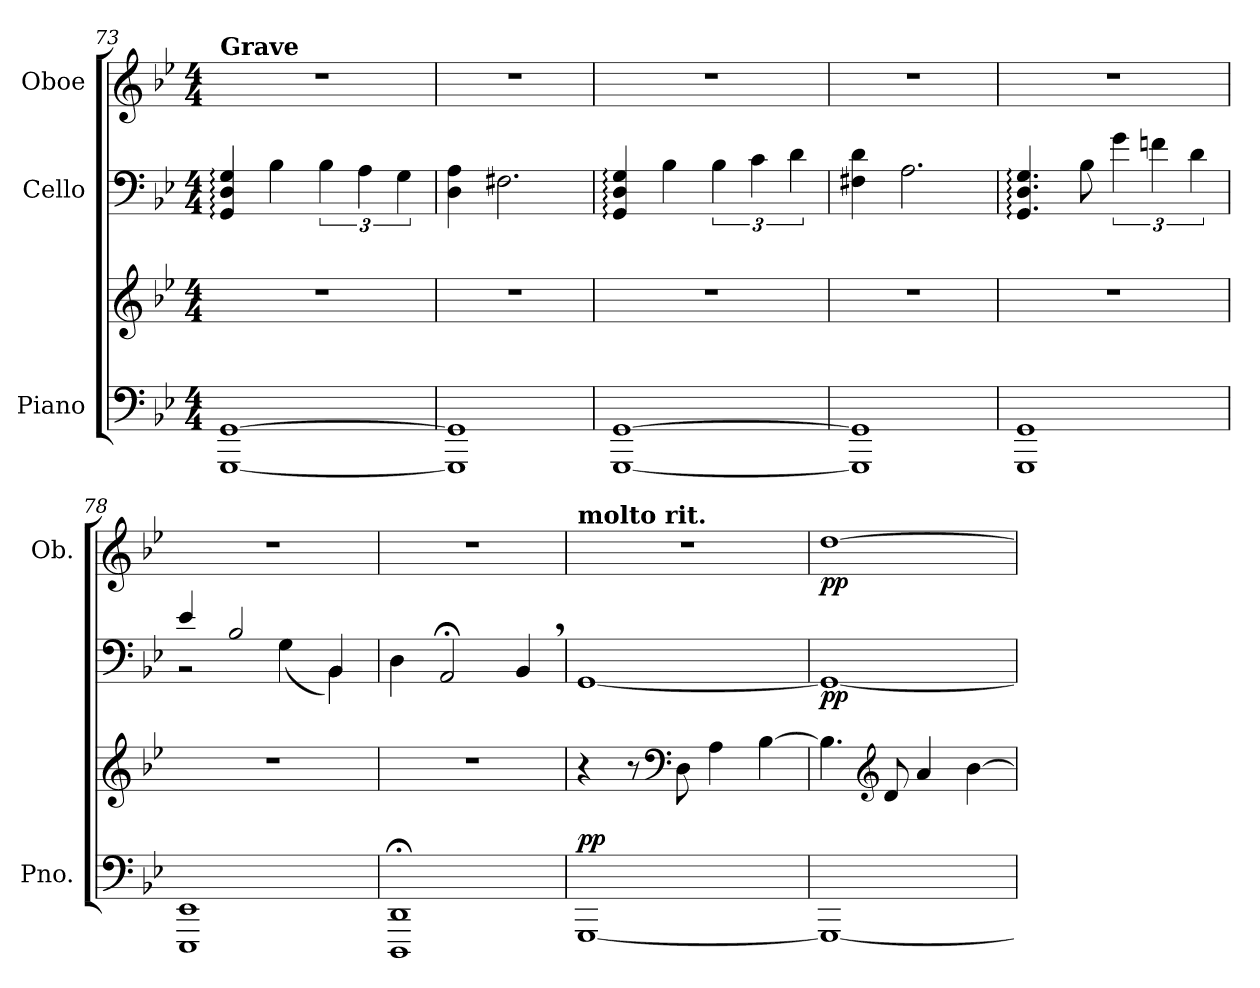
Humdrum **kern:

**kern	**kern	**dynam	**kern	**dynam	**kern	**dynam
*part3	*part3	*part3	*part2	*part2	*part1	*part1
*staff4	*staff3	*staff3/4	*staff2	*staff2	*staff1	*staff1
*I"Piano	*	*	*I"Cello	*	*I"Oboe	*
*I'Pno.	*	*	*	*	*I'Ob.	*
*clefF4	*clefG2	*	*clefF4	*	*clefG2	*
*k[b-e-]	*k[b-e-]	*	*k[b-e-]	*	*k[b-e-]	*
*M4/4	*M4/4	*	*M4/4	*	*M4/4	*
*MM72	*MM72	*	*MM72	*	*MM72	*
=73	=73	=73	=73	=73	=73	=73
!	!	!	!	!	!LO:TX:a:B:t=Grave	!
[1GGG [1GG	1r	.	4GG/: 4D/: 4G/:	.	1r	.
.	.	.	4B-\	.	.	.
.	.	.	6B-\	.	.	.
.	.	.	6A\	.	.	.
.	.	.	6G\	.	.	.
=74	=74	=74	=74	=74	=74	=74
1GGG] 1GG]	1r	.	4D\ 4A\	.	1r	.
.	.	.	2.F#X\	.	.	.
!!LO:PB:g=z
=75	=75	=75	=75	=75	=75	=75
*	*^	*	*	*	*	*
[1GGG [1GG	1r	1fyy	.	4GG/: 4D/: 4G/:	.	1r	.
.	.	.	.	4B-\	.	.	.
.	.	.	.	6B-\	.	.	.
.	.	.	.	6c\	.	.	.
.	.	.	.	6d\	.	.	.
*	*v	*v	*	*	*	*	*
=76	=76	=76	=76	=76	=76	=76
1GGG] 1GG]	1r	.	4F#X\ 4d\	.	1r	.
.	.	.	2.A\	.	.	.
=77	=77	=77	=77	=77	=77	=77
1GGG 1GG	1r	.	4.GG/: 4.D/: 4.G/:	.	1r	.
.	.	.	8B-\	.	.	.
.	.	.	6g\	.	.	.
.	.	.	6fn\	.	.	.
.	.	.	6d\	.	.	.
=78	=78	=78	=78	=78	=78	=78
*	*	*	*^	*	*	*
1EEE- 1EE-	1r	.	4e-/	2r	.	1r	.
.	.	.	2B-/	.	.	.	.
.	.	.	.	(4G\	.	.	.
.	.	.	4BB-/	4BB-\)	.	.	.
*	*	*	*v	*v	*	*	*
!!LO:LB:g=z
=79	=79	=79	=79	=79	=79	=79
1DDD;< 1DD;<	1r	.	4D\	.	1r	.
.	.	.	2AA;</	.	.	.
.	.	.	4BB-,/	.	.	.
=80	=80	=80	=80	=80	=80	=80
!	!	!	!	!	!LO:TX:a:B:t=molto rit.	!
!	!	!LO:DY:a=2	!	!	!	!
[1GGG	4r	pp	[1GG	.	1r	.
.	8r	.	.	.	.	.
*	*clefF4	*	*	*	*	*
.	8D\	.	.	.	.	.
.	4A\	.	.	.	.	.
.	[4B-\	.	.	.	.	.
=81	=81	=81	=81	=81	=81	=81
!	!	!	!	!LO:DY:b	!	!LO:DY:b
1GGG_	4.B-\]	.	1GG_	pp	[1dd	pp
*	*clefG2	*	*	*	*	*
.	8d/	.	.	.	.	.
.	4a/	.	.	.	.	.
.	[4b-\	.	.	.	.	.
=	=	=	=	=	=	=
*-	*-	*-	*-	*-	*-	*-
